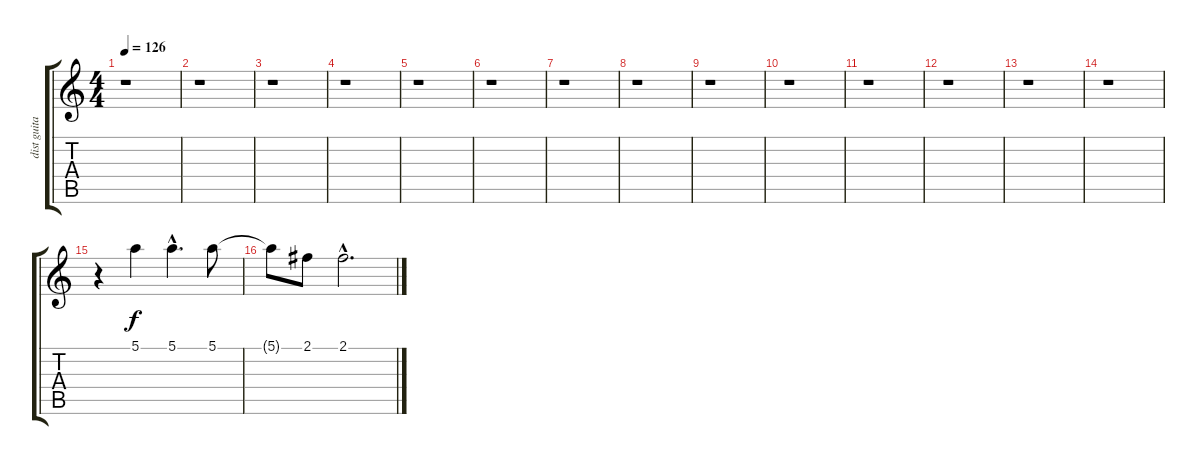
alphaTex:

\track ("dist guitar 2" "dist guita") {instrument distortionguitar}
\staff {score tabs}
\tuning (E4 B3 G3 D3 A2 E2) {hide}
\ts (4 4)
\tempo 126
\clef g2
\ks c
r.1{dy f} |
r.1 |
r.1 |
r.1 |
r.1 |
r.1 |
r.1 |
r.1 |
r.1 |
r.1 |
r.1 |
r.1 |
r.1 |
r.1 |
r.4 5.1.4 5.1{hac}.4{d} 5.1.8 |
5.1{t}.8 2.1.8 2.1{hac}.2{d}
